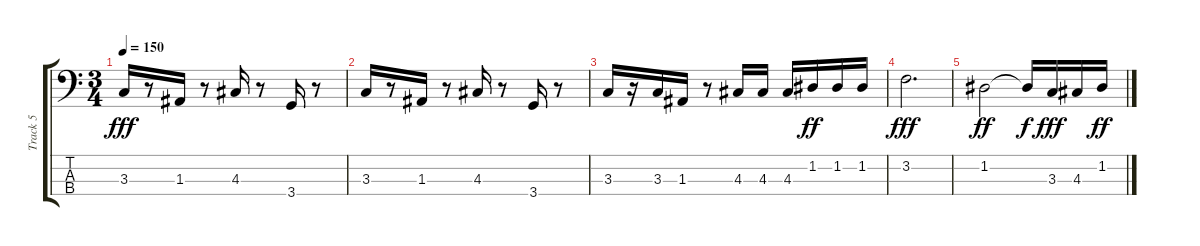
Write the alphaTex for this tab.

\track ("Track 5" "Track 5") {instrument slapbass1}
\staff {score tabs}
\tuning (G2 D2 A1 E1) {hide}
\ts (3 4)
\tempo 150
\clef f4
\ks c
3.3.16{dy fff} r.8 1.3.16 r.8 4.3.16 r.8 3.4.16 r.8 |
3.3.16 r.8 1.3.16 r.8 4.3.16 r.8 3.4.16 r.8 |
3.3.16 r.16 3.3.16 1.3.16 r.8 4.3.16 4.3.16 4.3.16 1.2.16{dy ff} 1.2.16 1.2.16 |
3.2.2{d dy fff} |
1.2.2{dy ff} 1.2{t}.16{dy f} 3.3.16{dy fff} 4.3.16 1.2.16{dy ff}
